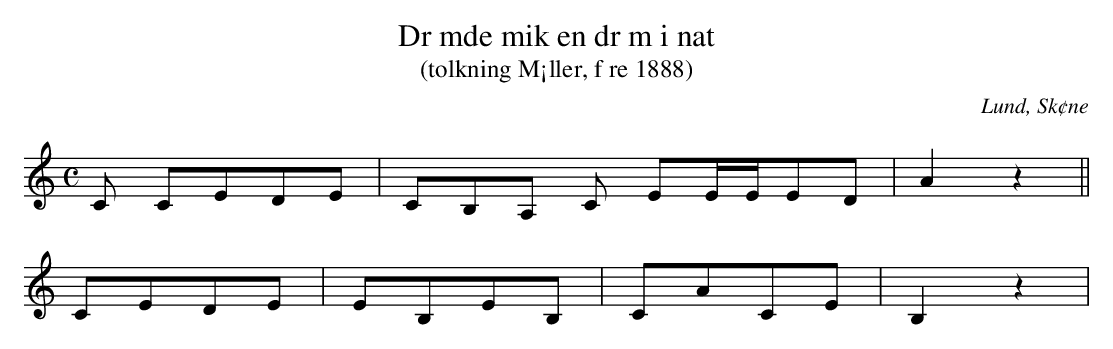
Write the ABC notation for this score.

X:1
T:Dr mde mik en dr m i nat
T:(tolkning M¡ller, f re 1888)
O:Lund, Sk¢ne
M:C
L:1/8
K:C
C CEDE | CB,A, C EE/E/ED | A2 z2 ||
CEDE | EB,EB, | CACE | B,2 z2 |
